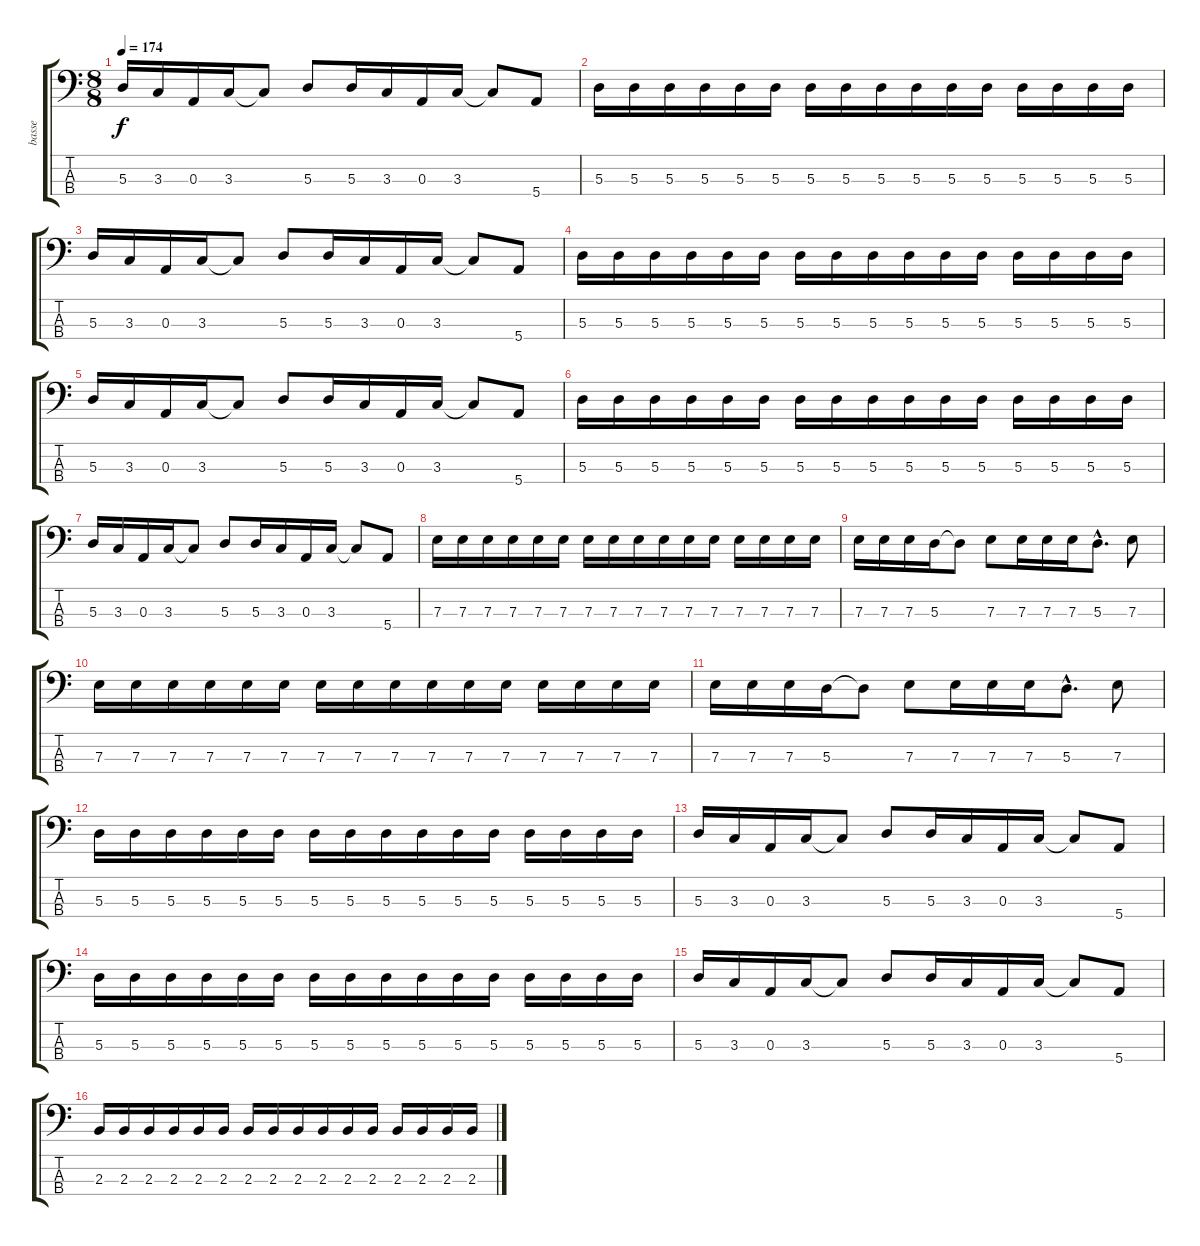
\track ("basse" "basse") {instrument electricbasspick}
\staff {score tabs}
\tuning (G2 D2 A1 E1) {hide}
\ts (8 8)
\tempo 174
\clef f4
\ks c
5.3.16{dy f} 3.3.16 0.3.16 3.3.16 3.3{t}.8 5.3.8 5.3.16 3.3.16 0.3.16 3.3.16 3.3{t}.8 5.4.8 |
5.3.16 5.3.16 5.3.16 5.3.16 5.3.16 5.3.16 5.3.16 5.3.16 5.3.16 5.3.16 5.3.16 5.3.16 5.3.16 5.3.16 5.3.16 5.3.16 |
5.3.16 3.3.16 0.3.16 3.3.16 3.3{t}.8 5.3.8 5.3.16 3.3.16 0.3.16 3.3.16 3.3{t}.8 5.4.8 |
5.3.16 5.3.16 5.3.16 5.3.16 5.3.16 5.3.16 5.3.16 5.3.16 5.3.16 5.3.16 5.3.16 5.3.16 5.3.16 5.3.16 5.3.16 5.3.16 |
5.3.16 3.3.16 0.3.16 3.3.16 3.3{t}.8 5.3.8 5.3.16 3.3.16 0.3.16 3.3.16 3.3{t}.8 5.4.8 |
5.3.16 5.3.16 5.3.16 5.3.16 5.3.16 5.3.16 5.3.16 5.3.16 5.3.16 5.3.16 5.3.16 5.3.16 5.3.16 5.3.16 5.3.16 5.3.16 |
5.3.16 3.3.16 0.3.16 3.3.16 3.3{t}.8 5.3.8 5.3.16 3.3.16 0.3.16 3.3.16 3.3{t}.8 5.4.8 |
7.3.16 7.3.16 7.3.16 7.3.16 7.3.16 7.3.16 7.3.16 7.3.16 7.3.16 7.3.16 7.3.16 7.3.16 7.3.16 7.3.16 7.3.16 7.3.16 |
7.3.16 7.3.16 7.3.16 5.3.16 5.3{t}.8 7.3.8 7.3.16 7.3.16 7.3.16 5.3{hac}.8{d} 7.3.8 |
7.3.16 7.3.16 7.3.16 7.3.16 7.3.16 7.3.16 7.3.16 7.3.16 7.3.16 7.3.16 7.3.16 7.3.16 7.3.16 7.3.16 7.3.16 7.3.16 |
7.3.16 7.3.16 7.3.16 5.3.16 5.3{t}.8 7.3.8 7.3.16 7.3.16 7.3.16 5.3{hac}.8{d} 7.3.8 |
5.3.16 5.3.16 5.3.16 5.3.16 5.3.16 5.3.16 5.3.16 5.3.16 5.3.16 5.3.16 5.3.16 5.3.16 5.3.16 5.3.16 5.3.16 5.3.16 |
5.3.16 3.3.16 0.3.16 3.3.16 3.3{t}.8 5.3.8 5.3.16 3.3.16 0.3.16 3.3.16 3.3{t}.8 5.4.8 |
5.3.16 5.3.16 5.3.16 5.3.16 5.3.16 5.3.16 5.3.16 5.3.16 5.3.16 5.3.16 5.3.16 5.3.16 5.3.16 5.3.16 5.3.16 5.3.16 |
5.3.16 3.3.16 0.3.16 3.3.16 3.3{t}.8 5.3.8 5.3.16 3.3.16 0.3.16 3.3.16 3.3{t}.8 5.4.8 |
2.3.16 2.3.16 2.3.16 2.3.16 2.3.16 2.3.16 2.3.16 2.3.16 2.3.16 2.3.16 2.3.16 2.3.16 2.3.16 2.3.16 2.3.16 2.3.16
